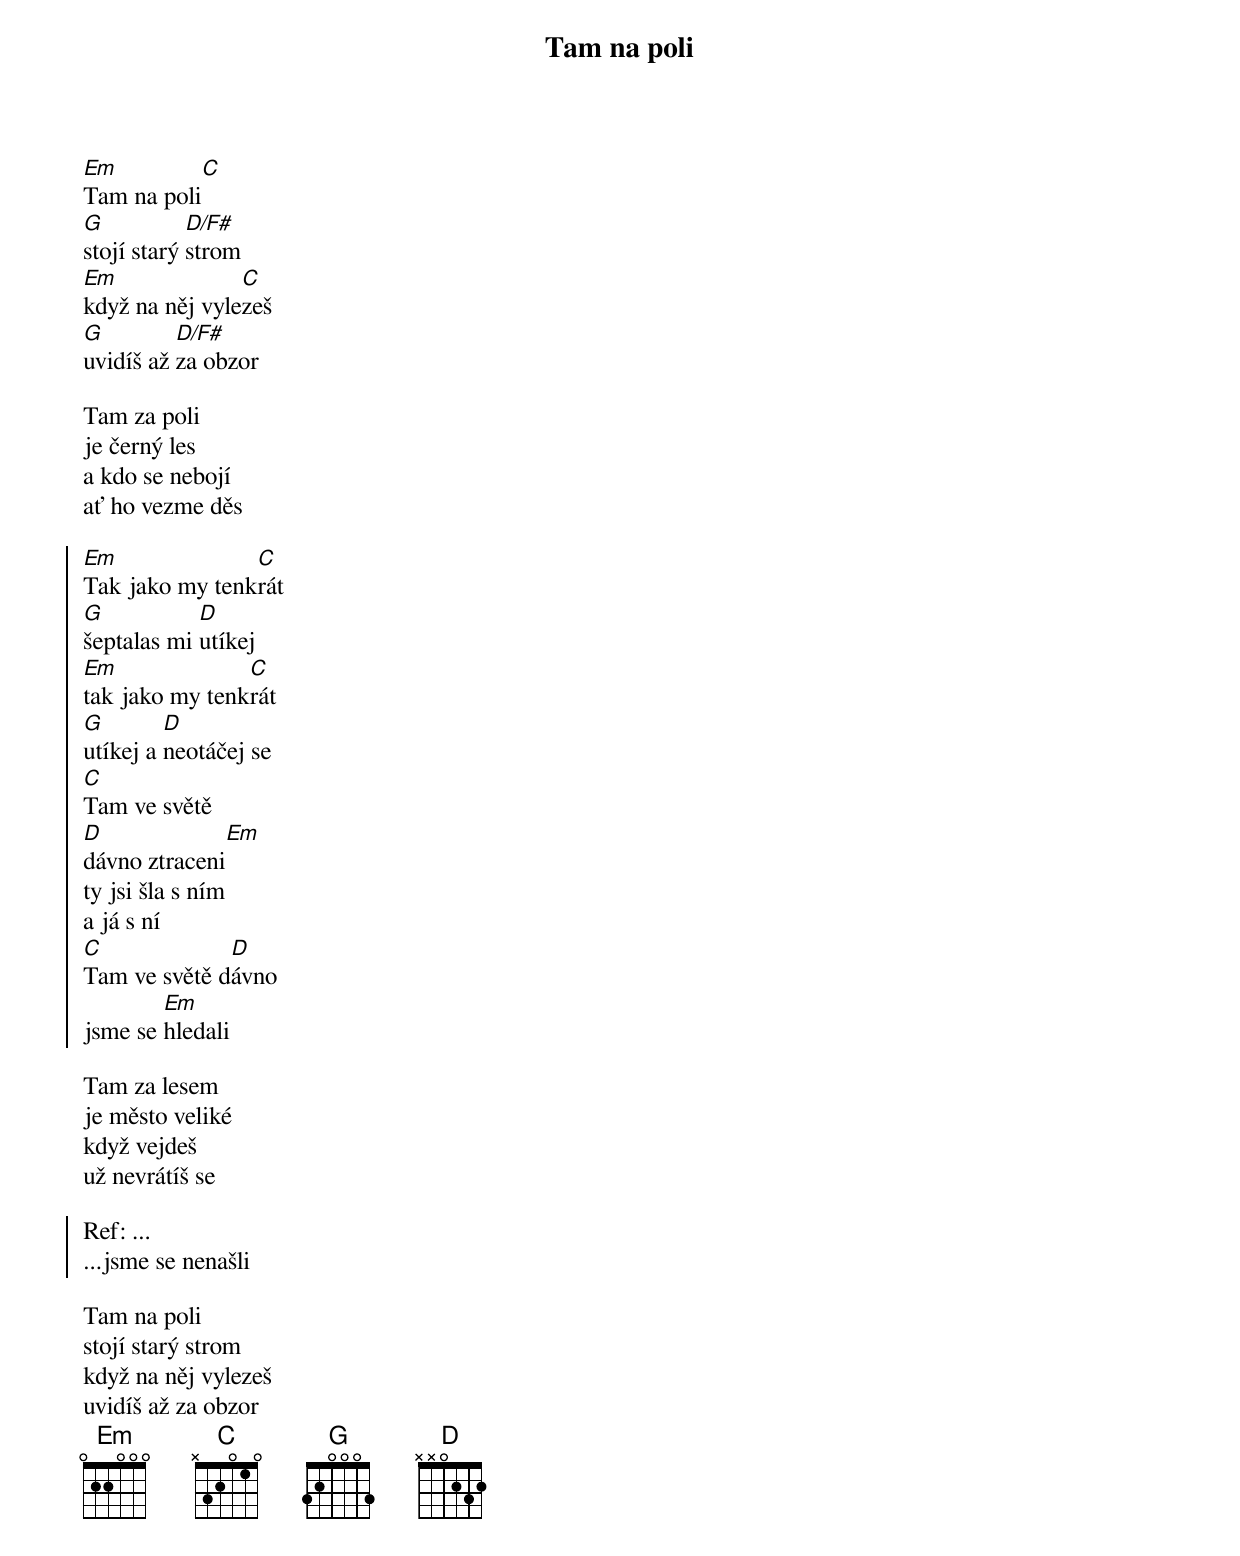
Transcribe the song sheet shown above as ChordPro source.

{title: Tam na poli}
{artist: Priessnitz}

[Em]Tam na poli[C]
[G]stojí starý [D/F#]strom
[Em]když na něj vyle[C]zeš
[G]uvidíš až [D/F#]za obzor

Tam za poli
je černý les
a kdo se nebojí
ať ho vezme děs

{soc}
[Em]Tak jako my tenk[C]rát
[G]šeptalas mi [D]utíkej
[Em]tak jako my tenk[C]rát
[G]utíkej a [D]neotáčej se
[C]Tam ve světě
[D]dávno ztraceni[Em]
ty jsi šla s ním
a já s ní
[C]Tam ve světě d[D]ávno
jsme se [Em]hledali
{eoc}

Tam za lesem
je město veliké
když vejdeš
už nevrátíš se

{soc}
Ref: ...
...jsme se nenašli
{eoc}

Tam na poli
stojí starý strom
když na něj vylezeš
uvidíš až za obzor
